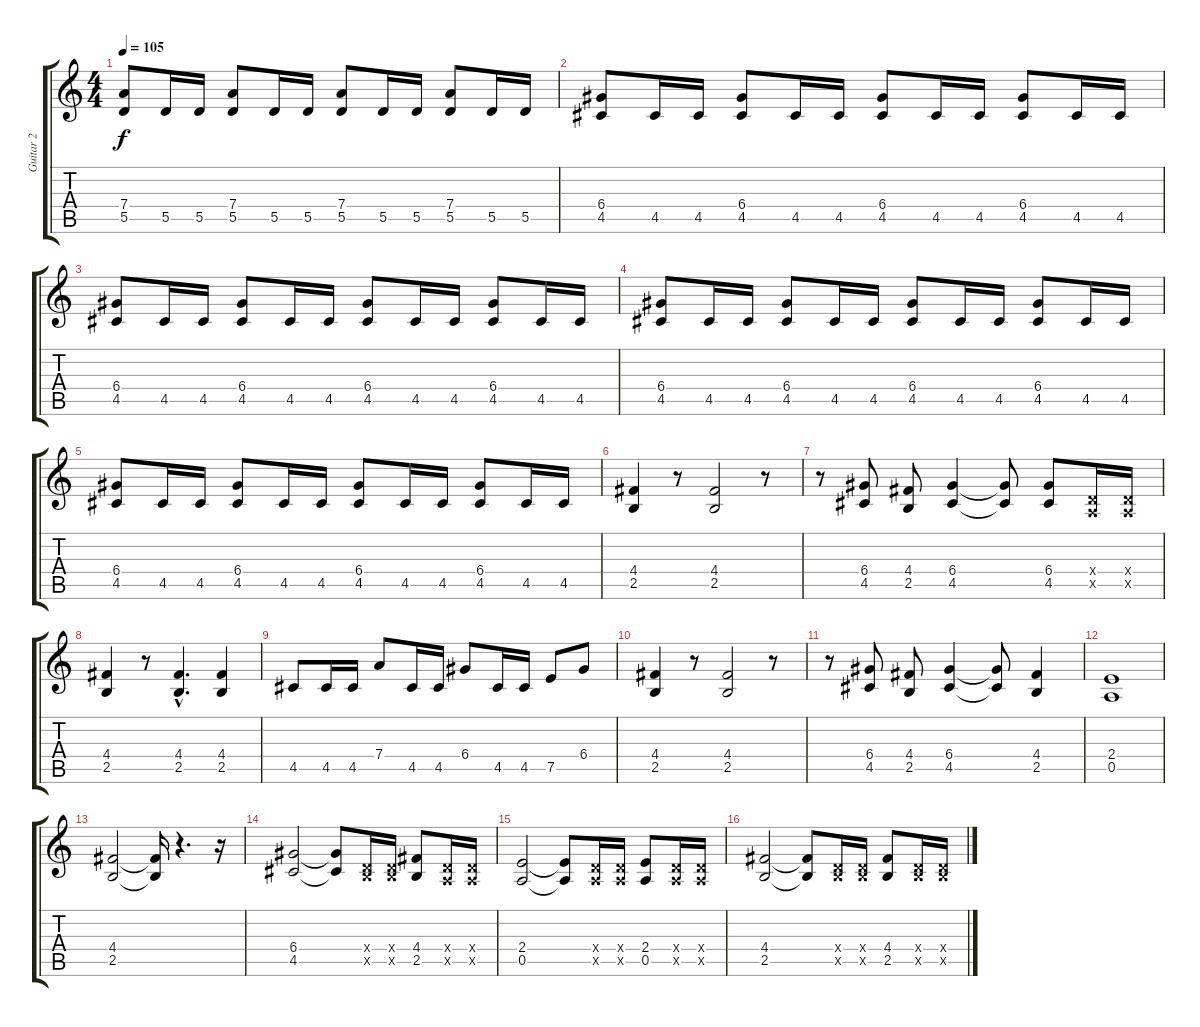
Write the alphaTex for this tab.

\track ("Guitar 2" "Guitar 2") {instrument distortionguitar}
\staff {score tabs}
\tuning (E4 B3 G3 D3 A2 E2) {hide}
\ts (4 4)
\tempo 105
\clef g2
\ks c
(7.4 5.5).8{dy f} 5.5.16 5.5.16 (7.4 5.5).8 5.5.16 5.5.16 (7.4 5.5).8 5.5.16 5.5.16 (7.4 5.5).8 5.5.16 5.5.16 |
(6.4 4.5).8 4.5.16 4.5.16 (6.4 4.5).8 4.5.16 4.5.16 (6.4 4.5).8 4.5.16 4.5.16 (6.4 4.5).8 4.5.16 4.5.16 |
(6.4 4.5).8 4.5.16 4.5.16 (6.4 4.5).8 4.5.16 4.5.16 (6.4 4.5).8 4.5.16 4.5.16 (6.4 4.5).8 4.5.16 4.5.16 |
(6.4 4.5).8 4.5.16 4.5.16 (6.4 4.5).8 4.5.16 4.5.16 (6.4 4.5).8 4.5.16 4.5.16 (6.4 4.5).8 4.5.16 4.5.16 |
(6.4 4.5).8 4.5.16 4.5.16 (6.4 4.5).8 4.5.16 4.5.16 (6.4 4.5).8 4.5.16 4.5.16 (6.4 4.5).8 4.5.16 4.5.16 |
(4.4 2.5).4 r.8 (4.4 2.5).2 r.8 |
r.8 (6.4 4.5).8 (4.4 2.5).8 (6.4 4.5).4 (6.4{t} 4.5{t}).8 (6.4 4.5).8 (0.4{x} 0.5{x}).16 (0.4{x} 0.5{x}).16 |
(4.4 2.5).4 r.8 (4.4{hac} 2.5{hac}).4{d} (4.4 2.5).4 |
4.5.8 4.5.16 4.5.16 7.4.8 4.5.16 4.5.16 6.4.8 4.5.16 4.5.16 7.5.8 6.4.8 |
(4.4 2.5).4 r.8 (4.4 2.5).2 r.8 |
r.8 (6.4 4.5).8 (4.4 2.5).8 (6.4 4.5).4 (6.4{t} 4.5{t}).8 (4.4 2.5).4 |
(2.4 0.5).1 |
(4.4 2.5).2 (4.4{t} 2.5{t}).16 r.4{d} r.16 |
(6.4 4.5).2 (6.4{t} 4.5{t}).8 (0.4{x} 2.5{x}).16 (0.4{x} 2.5{x}).16 (4.4 2.5).8 (0.4{x} 0.5{x}).16 (0.4{x} 0.5{x}).16 |
(2.4 0.5).2 (2.4{t} 0.5{t}).8 (0.4{x} 0.5{x}).16 (0.4{x} 0.5{x}).16 (2.4 0.5).8 (0.4{x} 0.5{x}).16 (0.4{x} 0.5{x}).16 |
(4.4 2.5).2 (4.4{t} 2.5{t}).8 (0.4{x} 2.5{x}).16 (0.4{x} 2.5{x}).16 (4.4 2.5).8 (0.4{x} 2.5{x}).16 (0.4{x} 2.5{x}).16
